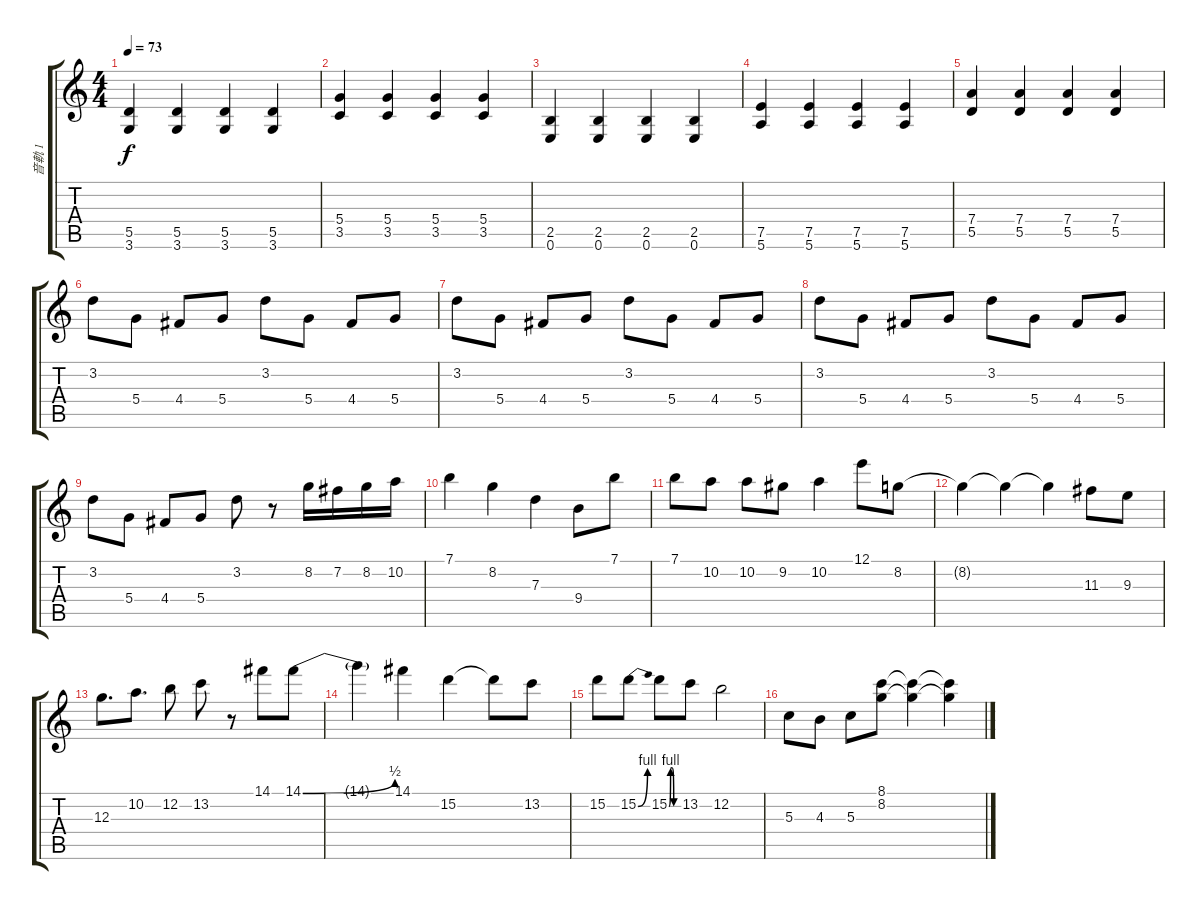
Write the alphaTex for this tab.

\track ("音軌 1" "音軌 1") {instrument electricguitarjazz}
\staff {score tabs}
\tuning (E4 B3 G3 D3 A2 E2) {hide}
\ts (4 4)
\tempo 73
\clef g2
\ks c
(5.5 3.6).4{dy f} (5.5 3.6).4 (5.5 3.6).4 (5.5 3.6).4 |
(5.4 3.5).4 (5.4 3.5).4 (5.4 3.5).4 (5.4 3.5).4 |
(2.5 0.6).4 (2.5 0.6).4 (2.5 0.6).4 (2.5 0.6).4 |
(7.5 5.6).4 (7.5 5.6).4 (7.5 5.6).4 (7.5 5.6).4 |
(7.4 5.5).4 (7.4 5.5).4 (7.4 5.5).4 (7.4 5.5).4 |
3.2.8{instrument electricguitarjazz} 5.4.8 4.4.8 5.4.8 3.2.8 5.4.8 4.4.8 5.4.8 |
3.2.8 5.4.8 4.4.8 5.4.8 3.2.8 5.4.8 4.4.8 5.4.8 |
3.2.8 5.4.8 4.4.8 5.4.8 3.2.8 5.4.8 4.4.8 5.4.8 |
3.2.8 5.4.8 4.4.8 5.4.8 3.2.8 r.8 8.2.16{instrument overdrivenguitar} 7.2.16 8.2.16 10.2.16 |
7.1.4 8.2.4 7.3.4 9.4.8 7.1.8 |
7.1.8 10.2.8 10.2.8 9.2.8 10.2.4 12.1.8 8.2.8 |
8.2{t}.4 8.2{t}.4 8.2{t}.4 11.3.8 9.3.8 |
12.3.8{d} 10.2.8{d} 12.2.8 13.2.8 r.8 14.1.8 14.1{be (bend 0 0 60 2)}.8 |
14.1{t}.4 14.1.4 15.2.4 15.2{t}.8 13.2.8 |
15.2.8 15.2{be (bend 0 0 60 4)}.8 15.2{be (custom 0 0 10 4 20 4 30 0 60 0)}.8 13.2.8 12.2.2 |
5.3.8 4.3.8 5.3.8 (8.1 8.2).8 (8.1{t} 8.2{t}).4 (8.1{t} 8.2{t}).4
